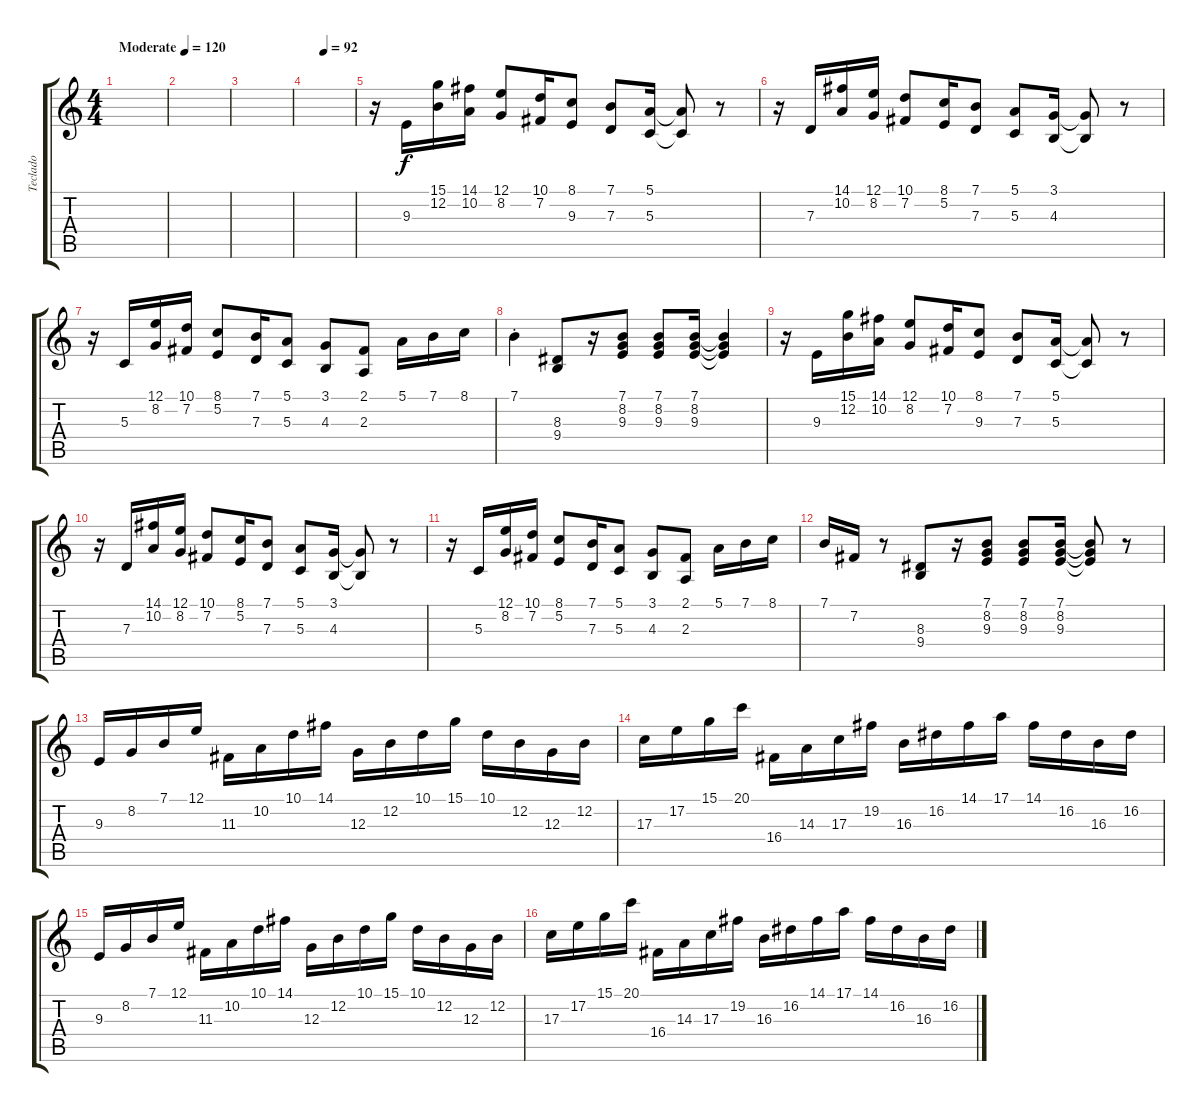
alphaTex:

\track ("Teclado" "Teclado") {instrument electricpiano1}
\staff {score tabs}
\tuning (E4 B3 G3 D3 A2 E2) {hide}
\ts (4 4)
\tempo (120 "Moderate")
\clef g2
\ks c
|
|
|
\tempo (92 0.375)
|
r.16 9.3.16 (15.1 12.2).16 (14.1 10.2).16 (12.1 8.2).8 (10.1 7.2).16 (8.1 9.3).8 (7.1 7.3).8 (5.1 5.3).16 (5.1{t} 5.3{t}).8 r.8 |
r.16 7.3.16 (14.1 10.2).16 (12.1 8.2).16 (10.1 7.2).8 (8.1 5.2).16 (7.1 7.3).8 (5.1 5.3).8 (3.1 4.3).16 (3.1{t} 4.3{t}).8 r.8 |
r.16 5.3.16 (12.1 8.2).16 (10.1 7.2).16 (8.1 5.2).8 (7.1 7.3).16 (5.1 5.3).8 (3.1 4.3).8 (2.1 2.3).8 5.1.16 7.1.16 8.1.16 |
7.1{st}.4 (8.3 9.4).8 r.16 (7.1 8.2 9.3).8 (7.1 8.2 9.3).8 (7.1 8.2 9.3).16 (7.1{t} 8.2{t} 9.3{t}).4 |
r.16 9.3.16 (15.1 12.2).16 (14.1 10.2).16 (12.1 8.2).8 (10.1 7.2).16 (8.1 9.3).8 (7.1 7.3).8 (5.1 5.3).16 (5.1{t} 5.3{t}).8 r.8 |
r.16 7.3.16 (14.1 10.2).16 (12.1 8.2).16 (10.1 7.2).8 (8.1 5.2).16 (7.1 7.3).8 (5.1 5.3).8 (3.1 4.3).16 (3.1{t} 4.3{t}).8 r.8 |
r.16 5.3.16 (12.1 8.2).16 (10.1 7.2).16 (8.1 5.2).8 (7.1 7.3).16 (5.1 5.3).8 (3.1 4.3).8 (2.1 2.3).8 5.1.16 7.1.16 8.1.16 |
7.1.16 7.2.16 r.8 (8.3 9.4).8 r.16 (7.1 8.2 9.3).8 (7.1 8.2 9.3).8 (7.1 8.2 9.3).16 (7.1{t} 8.2{t} 9.3{t}).8 r.8 |
9.3.16 8.2.16 7.1.16 12.1.16 11.3.16 10.2.16 10.1.16 14.1.16 12.3.16 12.2.16 10.1.16 15.1.16 10.1.16 12.2.16 12.3.16 12.2.16 |
17.3.16 17.2.16 15.1.16 20.1.16 16.4.16 14.3.16 17.3.16 19.2.16 16.3.16 16.2.16 14.1.16 17.1.16 14.1.16 16.2.16 16.3.16 16.2.16 |
9.3.16 8.2.16 7.1.16 12.1.16 11.3.16 10.2.16 10.1.16 14.1.16 12.3.16 12.2.16 10.1.16 15.1.16 10.1.16 12.2.16 12.3.16 12.2.16 |
17.3.16 17.2.16 15.1.16 20.1.16 16.4.16 14.3.16 17.3.16 19.2.16 16.3.16 16.2.16 14.1.16 17.1.16 14.1.16 16.2.16 16.3.16 16.2.16
